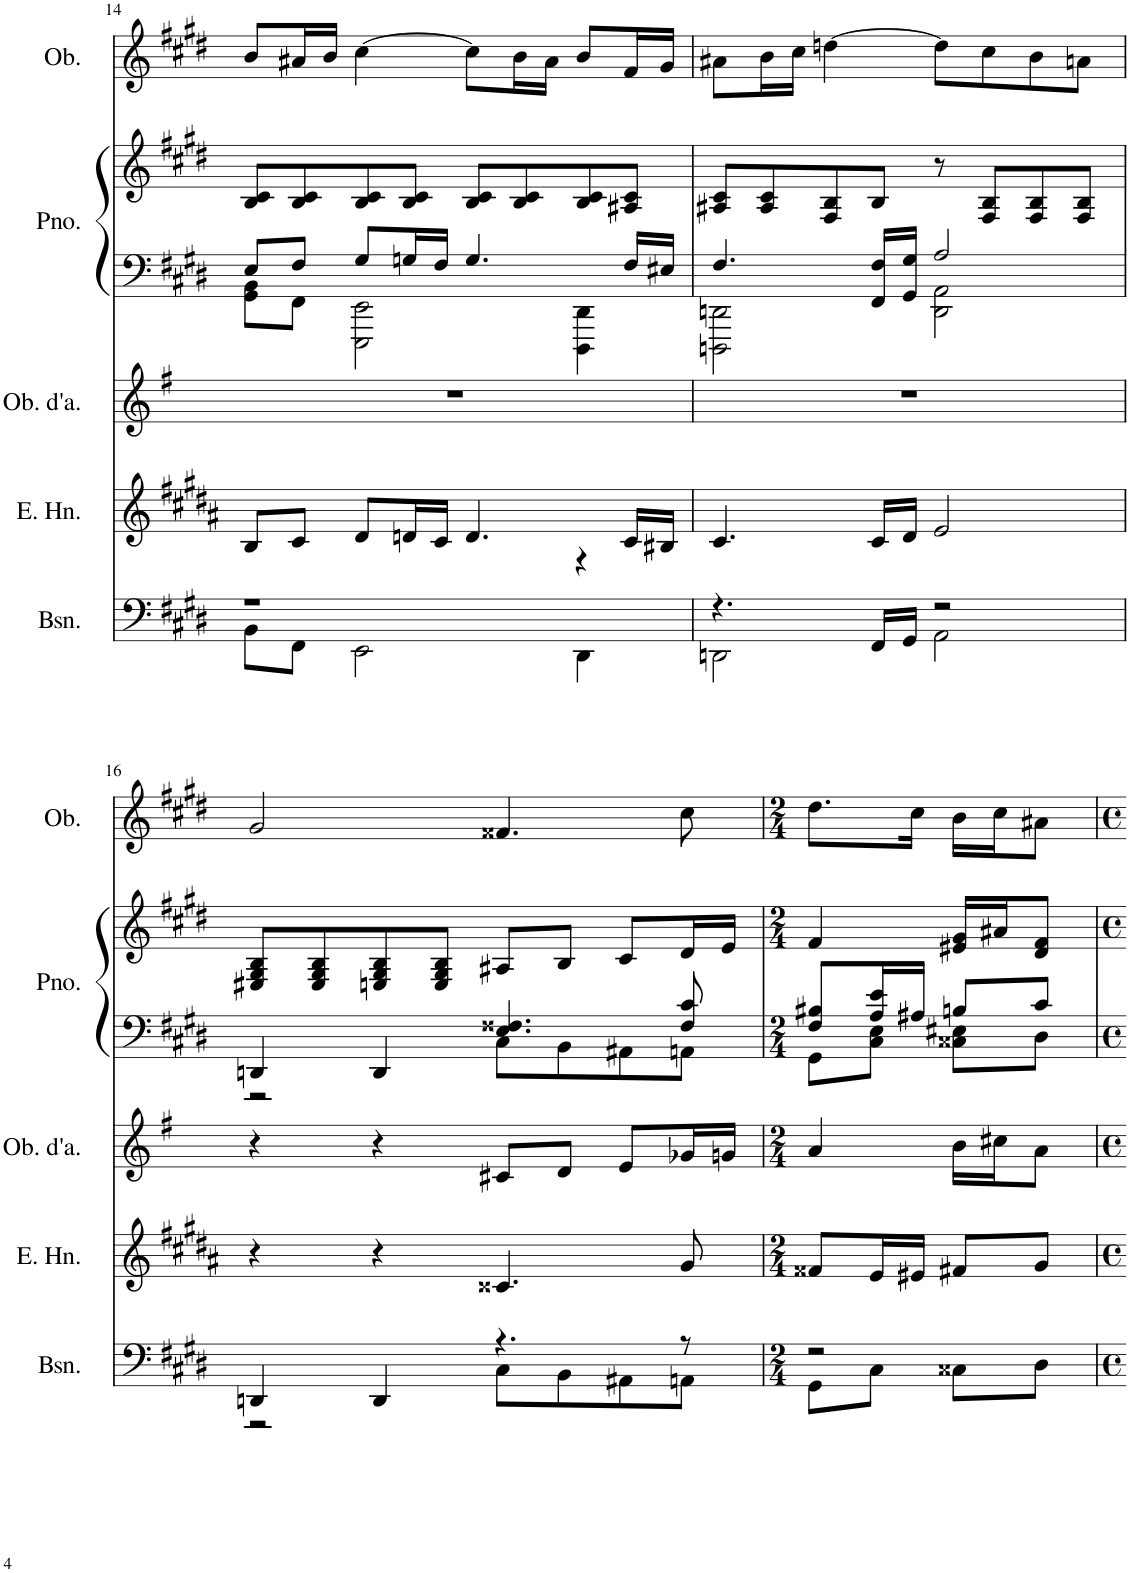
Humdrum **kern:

**kern	**kern	**kern	**kern	**kern	**kern
*part5	*part4	*part3	*part2	*part2	*part1
*staff6	*staff5	*staff4	*staff3	*staff2	*staff1
*I"Bassoon	*I"English Horn	*I"Oboe d'amore	*I"Grand Piano	*	*I"Oboe
*I'Bsn.	*I'E. Hn.	*I'Ob. d'a.	*I'Pno.	*	*I'Ob.
!!LO:PB:g=z
*clefF4	*clefG2	*clefG2	*clefF4	*clefG2	*clefG2
*	*Trd4c7	*Trd2c3	*	*	*
*k[f#c#g#d#]	*k[f#c#g#d#a#]	*k[f#]	*k[f#c#g#d#]	*k[f#c#g#d#]	*k[f#c#g#d#]
*M4/4	*M4/4	*M4/4	*M4/4	*M4/4	*M4/4
*met(c)	*met(c)	*met(c)	*met(c)	*met(c)	*met(c)
=14	=14	=14	=14	=14	=14
*^	*^	*	*^	*	*
1r	8BB\L	8B/L	2.ryy	1r	8E/L	8GG#\ 8BB\L	8B/ 8c#/L	8b/L
.	8FF#\J	8c#/J	.	.	8F#/J	8FF#\J	8B/ 8c#/	16a#X/L
.	.	.	.	.	.	.	.	16b/JJ
.	2EE\	8d#/L	.	.	8G#/L	2EEE\ 2EE\	8B/ 8c#/	[4cc#\
.	.	16dn/L	.	.	16Gn/L	.	8B/ 8c#/J	.
.	.	16c#/JJ	.	.	16F#/JJ	.	.	.
.	.	4.d/	.	.	4.G/	.	8B/ 8c#/L	8cc#\L]
.	.	.	.	.	.	.	8B/ 8c#/	16b\L
.	.	.	.	.	.	.	.	16a#\JJ
.	4DD#\	.	4r	.	.	4DDD#\ 4DD#\	8B/ 8c#/	8b/L
.	.	16c#/LL	.	.	16F#/LL	.	8A#X/ 8c#/J	16f#/L
.	.	16B#X/JJ	.	.	16E#X/JJ	.	.	16g#/JJ
*	*	*v	*v	*	*	*	*	*
=15	=15	=15	=15	=15	=15	=15	=15
4.r	2DDn\	4.c#/	1r	4.F#/	2DDDn\ 2DDn\	8A#X/ 8c#/L	8a#X\L
.	.	.	.	.	.	8A#/ 8c#/	16b\L
.	.	.	.	.	.	.	16cc#\JJ
.	.	.	.	.	.	8F#/ 8B/	[4ddn\
16FF#/LL	.	16c#/LL	.	16FF#/ 16F#/LL	.	8B/J	.
16GG#/JJ	.	16d#/JJ	.	16GG#/ 16G#/JJ	.	.	.
2r	2AA\	2e/	.	2A/	2DD\ 2AA\	8r	8dd\L]
.	.	.	.	.	.	8F#/ 8B/L	8cc#\
.	.	.	.	.	.	8F#/ 8B/	8b\
.	.	.	.	.	.	8F#/ 8B/J	8an\J
!!LO:LB:g=z
=16	=16	=16	=16	=16	=16	=16	=16
4DDn/	2r	4r	4r	4DDn/	2r	8E#X/ 8G#/ 8B/L	2g#/
.	.	.	.	.	.	8E#/ 8G#/ 8B/	.
4DD/	.	4r	4r	4DD/	.	8En/ 8G#/ 8B/	.
.	.	.	.	.	.	8E/ 8G#/ 8B/J	.
4.r	8C#\L	4.c##X/	8c#X/L	4.E/ 4.F##X/	8C#\L	8A#X/L	4.f##X/
.	8BB\	.	8d/J	.	8BB\	8B/J	.
.	8AA#X\	.	8e/L	.	8AA#X\	8c#/L	.
8r	8AAn\J	8g#/	16g-X/L	8F##/ 8c#/	8AAn\J	16d#/L	8cc#\
.	.	.	16gn/JJ	.	.	16e/JJ	.
=17	=17	=17	=17	=17	=17	=17	=17
*M2/4	*	*M2/4	*M2/4	*M2/4	*	*M2/4	*M2/4
2r	8GG#\L	8f##X/L	4a/	8F#/ 8B#X/L	8GG#\L	4f#/	8.dd#\L
.	8C#\J	16e/L	.	16A/ 16e/L	8C#\ 8E\J	.	.
.	.	16e#X/JJ	.	16A#X/JJ	.	.	16cc#\Jk
.	8C##X\L	8f#X/L	16b\LL	8Bn/L	8C##X\ 8E#X\L	16e#X/ 16g#/LL	16b\LL
.	.	.	16cc#X\J	.	.	16a#X/J	16cc#\J
.	8D#\J	8g#/J	8a\J	8c#/J	8D#\J	8d#/ 8f#/J	8a#X\J
*v	*v	*	*	*v	*v	*	*
=	=	=	=	=	=
*-	*-	*-	*-	*-	*-
